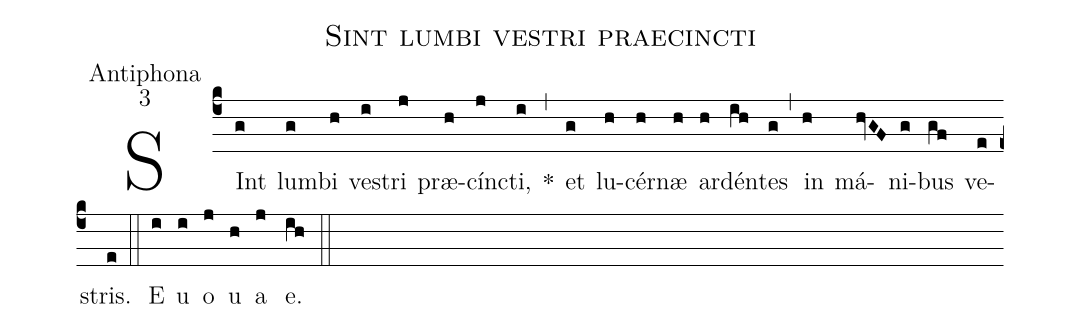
name:Sint lumbi vestri praecincti;
office-part:Antiphona;
mode:3;
%%
(c4) SInt(g) lum(g)bi(h) ve(i)stri(j) præ(h)cínc(j)ti,(i) *(,) et(g) lu(h)cér(h)næ(h) ar(h)dén(ih)tes(g) (,) in(h) má(hvGF)ni(g)bus(gf) ve(e)stris.(e) (::)
E(i) u(i) o(j) u(h) a (j) e.(ih) (::)
